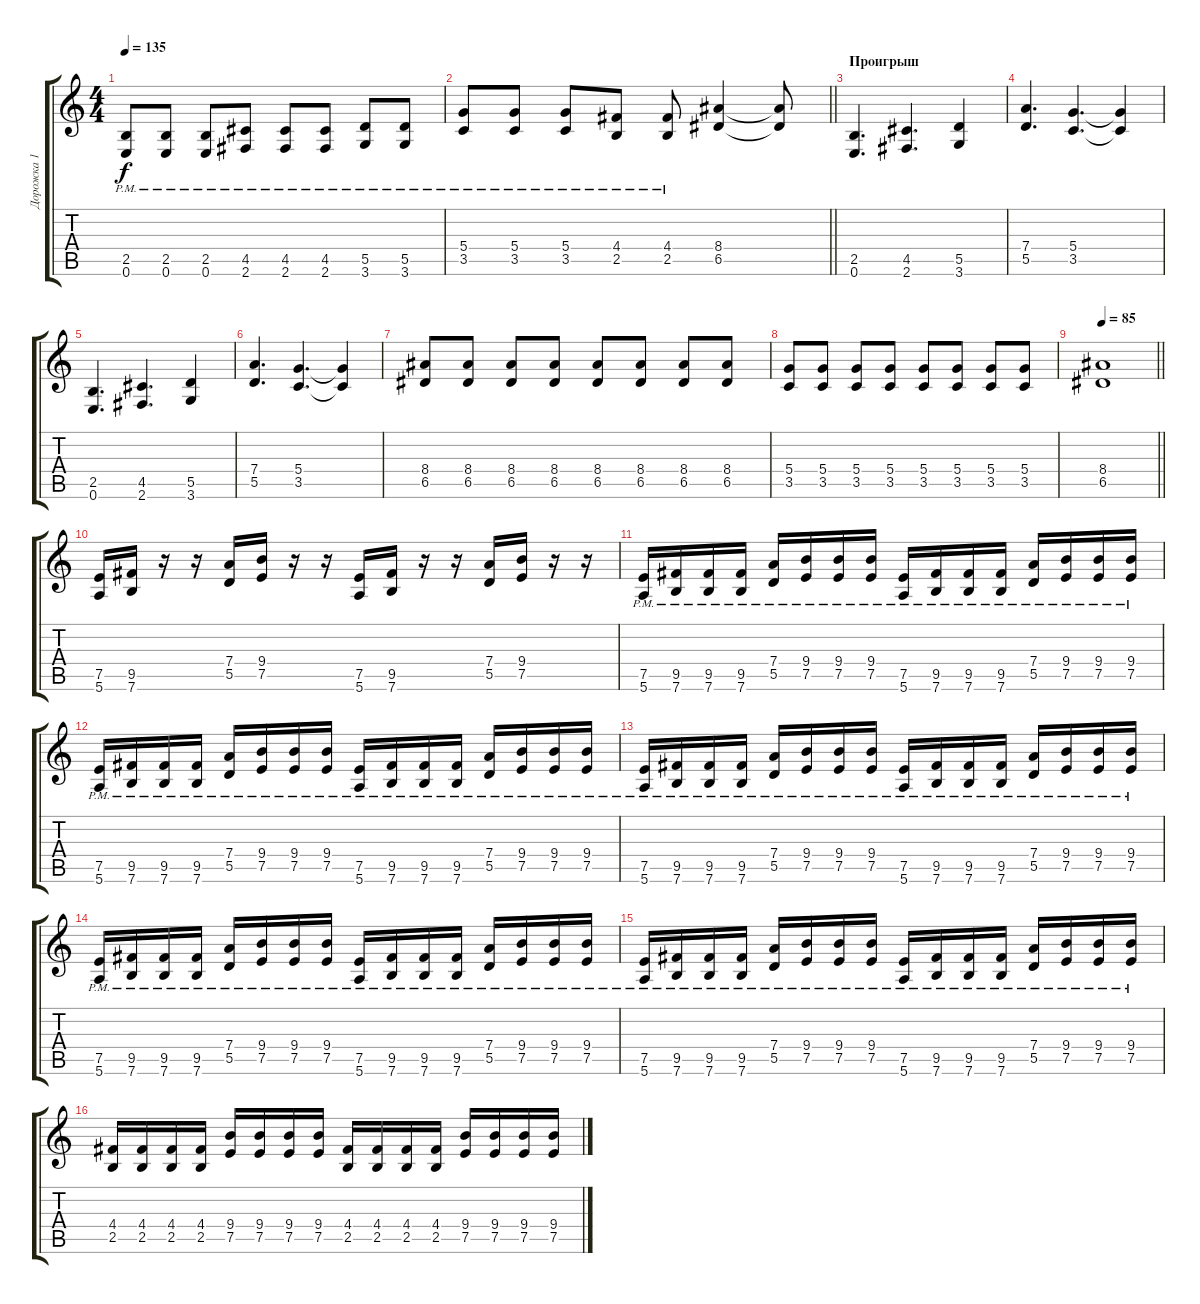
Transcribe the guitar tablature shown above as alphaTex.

\track ("Дорожка 1" "Дорожка 1") {instrument distortionguitar}
\staff {score tabs}
\tuning (E4 B3 G3 D3 A2 E2) {hide}
\ts (4 4)
\tempo 135
\clef g2
\ks c
(2.5{pm} 0.6{pm}).8{dy f} (2.5{pm} 0.6{pm}).8 (2.5{pm} 0.6{pm}).8 (4.5{pm} 2.6{pm}).8 (4.5{pm} 2.6{pm}).8 (4.5{pm} 2.6{pm}).8 (5.5{pm} 3.6{pm}).8 (5.5{pm} 3.6{pm}).8 |
\barLineRight lightlight
(5.4{pm} 3.5{pm}).8 (5.4{pm} 3.5{pm}).8 (5.4{pm} 3.5{pm}).8 (4.4{pm} 2.5{pm}).8 (4.4{pm} 2.5{pm}).8 (8.4 6.5).4 (8.4{t} 6.5{t}).8 |
\section ("" "Проигрыш")
(2.5 0.6).4{d} (4.5 2.6).4{d} (5.5 3.6).4 |
(7.4 5.5).4{d} (5.4 3.5).4{d} (5.4{t} 3.5{t}).4 |
(2.5 0.6).4{d} (4.5 2.6).4{d} (5.5 3.6).4 |
(7.4 5.5).4{d} (5.4 3.5).4{d} (5.4{t} 3.5{t}).4 |
(8.4 6.5).8 (8.4 6.5).8 (8.4 6.5).8 (8.4 6.5).8 (8.4 6.5).8 (8.4 6.5).8 (8.4 6.5).8 (8.4 6.5).8 |
(5.4 3.5).8 (5.4 3.5).8 (5.4 3.5).8 (5.4 3.5).8 (5.4 3.5).8 (5.4 3.5).8 (5.4 3.5).8 (5.4 3.5).8 |
\tempo 85
\barLineRight lightlight
(8.4 6.5).1 |
(7.5 5.6).16 (9.5 7.6).16 r.16 r.16 (7.4 5.5).16 (9.4 7.5).16 r.16 r.16 (7.5 5.6).16 (9.5 7.6).16 r.16 r.16 (7.4 5.5).16 (9.4 7.5).16 r.16 r.16 |
(7.5{pm} 5.6{pm}).16 (9.5{pm} 7.6{pm}).16 (9.5{pm} 7.6{pm}).16 (9.5{pm} 7.6{pm}).16 (7.4{pm} 5.5{pm}).16 (9.4{pm} 7.5{pm}).16 (9.4{pm} 7.5{pm}).16 (9.4{pm} 7.5{pm}).16 (7.5{pm} 5.6{pm}).16 (9.5{pm} 7.6{pm}).16 (9.5{pm} 7.6{pm}).16 (9.5{pm} 7.6{pm}).16 (7.4{pm} 5.5{pm}).16 (9.4{pm} 7.5{pm}).16 (9.4{pm} 7.5{pm}).16 (9.4{pm} 7.5{pm}).16 |
(7.5{pm} 5.6{pm}).16 (9.5{pm} 7.6{pm}).16 (9.5{pm} 7.6{pm}).16 (9.5{pm} 7.6{pm}).16 (7.4{pm} 5.5{pm}).16 (9.4{pm} 7.5{pm}).16 (9.4{pm} 7.5{pm}).16 (9.4{pm} 7.5{pm}).16 (7.5{pm} 5.6{pm}).16 (9.5{pm} 7.6{pm}).16 (9.5{pm} 7.6{pm}).16 (9.5{pm} 7.6{pm}).16 (7.4{pm} 5.5{pm}).16 (9.4{pm} 7.5{pm}).16 (9.4{pm} 7.5{pm}).16 (9.4{pm} 7.5{pm}).16 |
(7.5{pm} 5.6{pm}).16 (9.5{pm} 7.6{pm}).16 (9.5{pm} 7.6{pm}).16 (9.5{pm} 7.6{pm}).16 (7.4{pm} 5.5{pm}).16 (9.4{pm} 7.5{pm}).16 (9.4{pm} 7.5{pm}).16 (9.4{pm} 7.5{pm}).16 (7.5{pm} 5.6{pm}).16 (9.5{pm} 7.6{pm}).16 (9.5{pm} 7.6{pm}).16 (9.5{pm} 7.6{pm}).16 (7.4{pm} 5.5{pm}).16 (9.4{pm} 7.5{pm}).16 (9.4{pm} 7.5{pm}).16 (9.4{pm} 7.5{pm}).16 |
(7.5{pm} 5.6{pm}).16 (9.5{pm} 7.6{pm}).16 (9.5{pm} 7.6{pm}).16 (9.5{pm} 7.6{pm}).16 (7.4{pm} 5.5{pm}).16 (9.4{pm} 7.5{pm}).16 (9.4{pm} 7.5{pm}).16 (9.4{pm} 7.5{pm}).16 (7.5{pm} 5.6{pm}).16 (9.5{pm} 7.6{pm}).16 (9.5{pm} 7.6{pm}).16 (9.5{pm} 7.6{pm}).16 (7.4{pm} 5.5{pm}).16 (9.4{pm} 7.5{pm}).16 (9.4{pm} 7.5{pm}).16 (9.4{pm} 7.5{pm}).16 |
(7.5{pm} 5.6{pm}).16 (9.5{pm} 7.6{pm}).16 (9.5{pm} 7.6{pm}).16 (9.5{pm} 7.6{pm}).16 (7.4{pm} 5.5{pm}).16 (9.4{pm} 7.5{pm}).16 (9.4{pm} 7.5{pm}).16 (9.4{pm} 7.5{pm}).16 (7.5{pm} 5.6{pm}).16 (9.5{pm} 7.6{pm}).16 (9.5{pm} 7.6{pm}).16 (9.5{pm} 7.6{pm}).16 (7.4{pm} 5.5{pm}).16 (9.4{pm} 7.5{pm}).16 (9.4{pm} 7.5{pm}).16 (9.4{pm} 7.5{pm}).16 |
(4.4 2.5).16 (4.4 2.5).16 (4.4 2.5).16 (4.4 2.5).16 (9.4 7.5).16 (9.4 7.5).16 (9.4 7.5).16 (9.4 7.5).16 (4.4 2.5).16 (4.4 2.5).16 (4.4 2.5).16 (4.4 2.5).16 (9.4 7.5).16 (9.4 7.5).16 (9.4 7.5).16 (9.4 7.5).16
